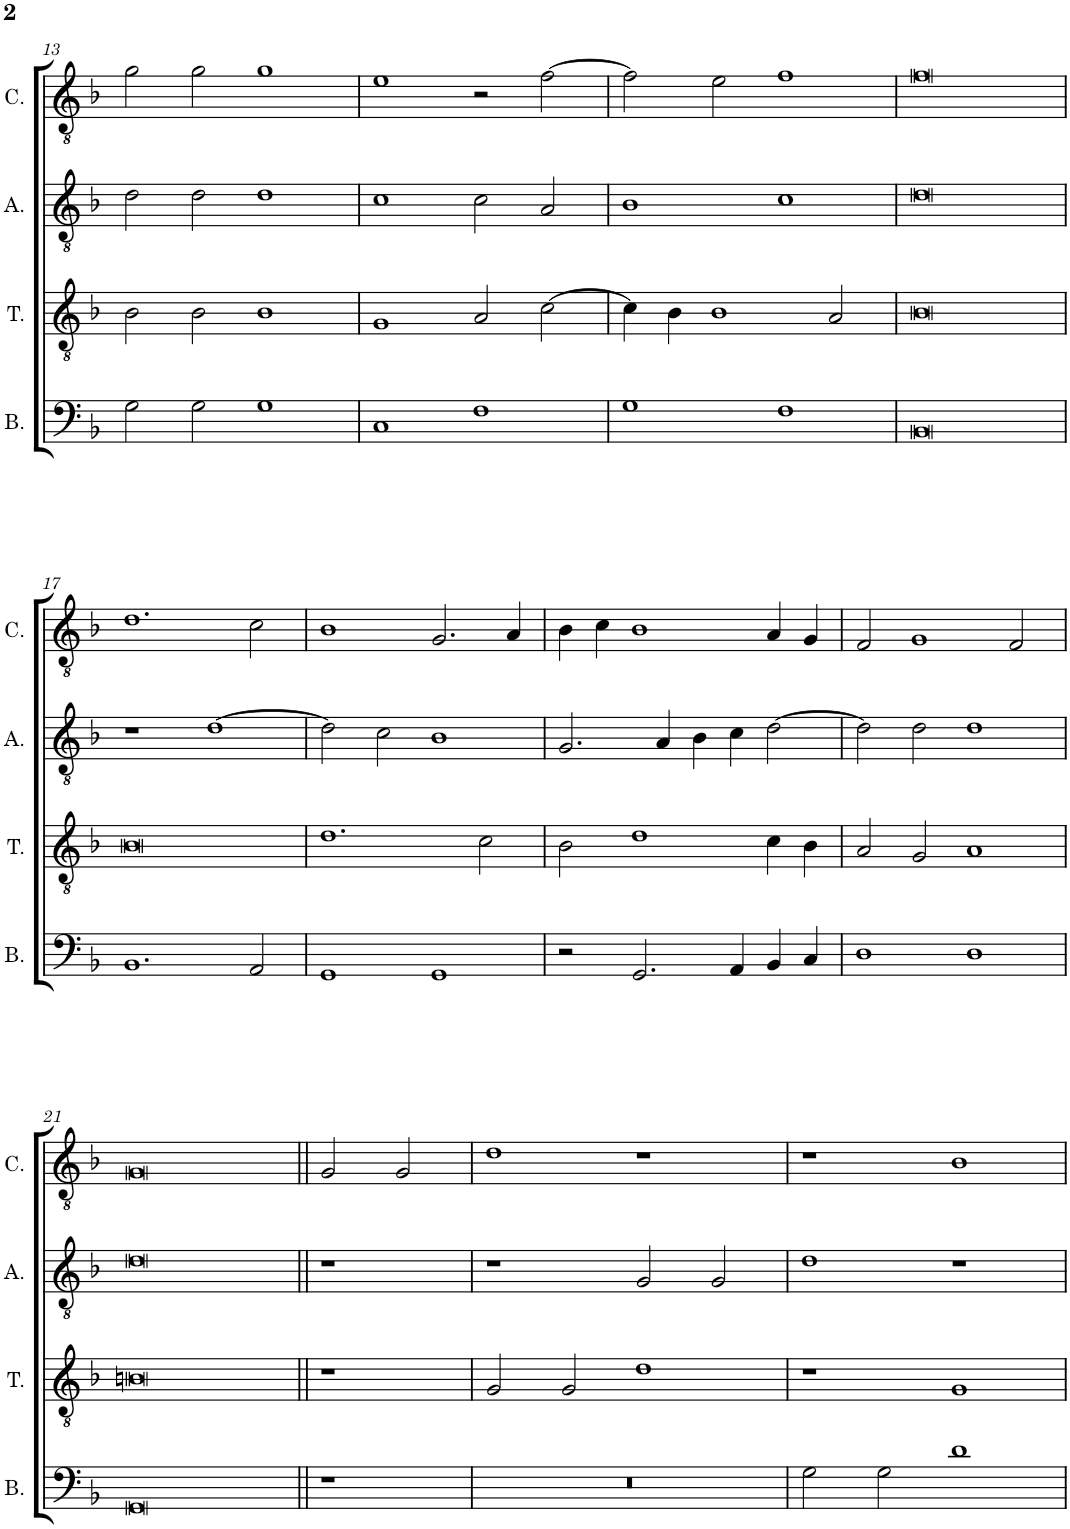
**kern	**kern	**kern	**kern
*part4	*part3	*part2	*part1
*staff4	*staff3	*staff2	*staff1
*I"Bassus	*I"Tenor	*I"Altus	*I"Cantus
*I'B.	*I'T.	*I'A.	*I'C.
!!LO:PB:g=z
*clefF4	*clefGv2	*clefGv2	*clefGv2
*k[b-]	*k[b-]	*k[b-]	*k[b-]
*M2/1	*M2/1	*M2/1	*M2/1
=13	=13	=13	=13
2G\	2B-\	2d\	2g\
2G\	2B-\	2d\	2g\
1G	1B-	1d	1g
=14	=14	=14	=14
1C	1G	1c	1e
1F	2A/	2c\	2r
.	[2c\	2A/	[2f\
=15	=15	=15	=15
1G	4c\]	1B-	2f\]
.	4B-\	.	.
.	1B-	.	2e\
1F	.	1c	1f
.	2A/	.	.
=16	=16	=16	=16
0BB-	0B-	0d	0f
!!LO:LB:g=z
=17	=17	=17	=17
1.BB-	0B-	1r	1.d
.	.	[1d	.
2AA/	.	.	2c\
=18	=18	=18	=18
1GG	1.d	2d\]	1B-
.	.	2c\	.
1GG	.	1B-	2.G/
.	2c\	.	.
.	.	.	4A/
=19	=19	=19	=19
2r	2B-\	2.G/	4B-\
.	.	.	4c\
2.GG/	1d	.	1B-
.	.	4A/	.
.	.	4B-\	.
4AA/	.	4c\	.
4BB-/	4c\	[2d\	4A/
4C/	4B-\	.	4G/
=20	=20	=20	=20
1D	2A/	2d\]	2F/
.	2G/	2d\	1G
1D	1A	1d	.
.	.	.	2F/
!!LO:LB:g=z
=21	=21	=21	=21
0GG	0Bn	0d	0G
=22||	=22||	=22||	=22||
0r	0r	0r	2G/
.	.	.	2G/
.	.	.	1ryy
=23	=23	=23	=23
0r	2G/	1r	1d
.	2G/	.	.
.	1d	2G/	1r
.	.	2G/	.
=24	=24	=24	=24
2G\	1r	1d	1r
2G\	.	.	.
1d	1G	1r	1B-
=	=	=	=
*-	*-	*-	*-
